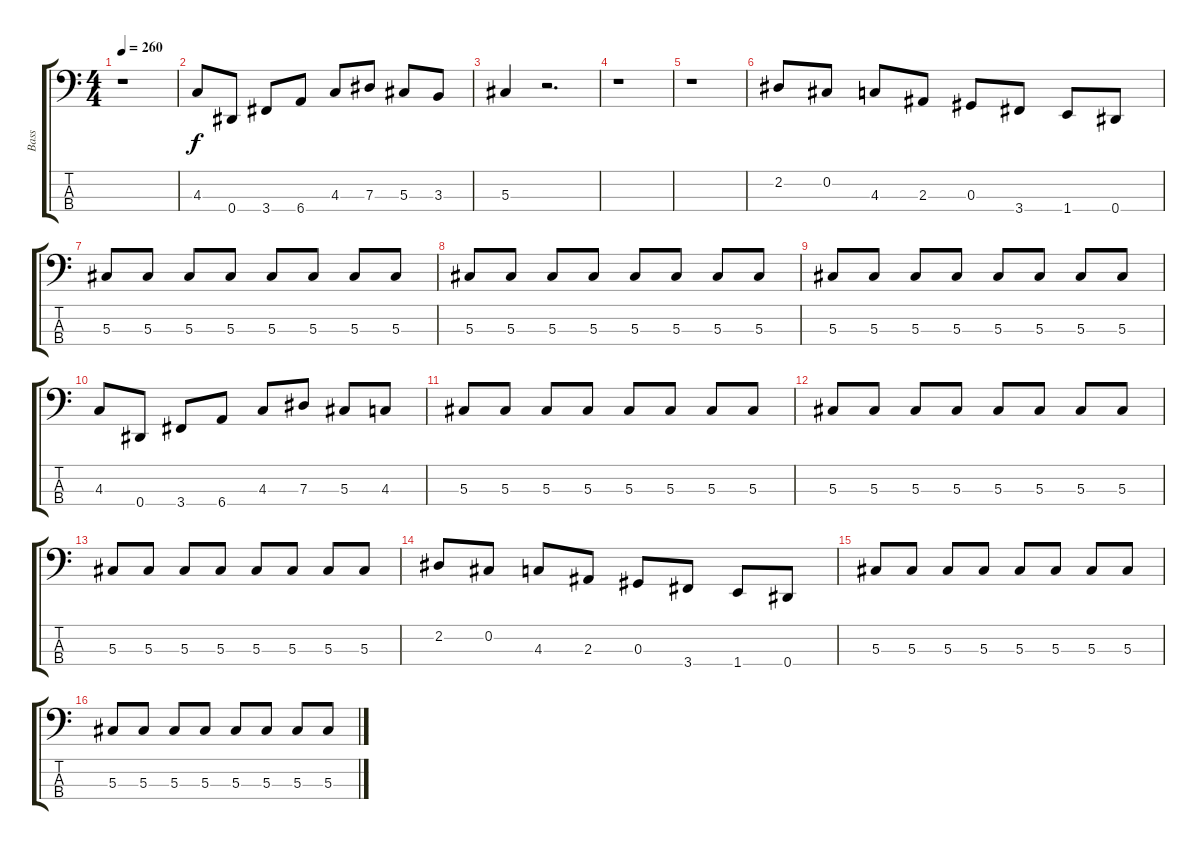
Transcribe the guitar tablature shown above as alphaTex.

\track ("Bass" "Bass") {instrument electricbassfinger}
\staff {score tabs}
\tuning (Gb2 Db2 Ab1 Eb1) {hide}
\ts (4 4)
\tempo 260
\clef f4
\ks c
r.1{dy f} |
4.3.8 0.4.8 3.4.8 6.4.8 4.3.8 7.3.8 5.3.8 3.3.8 |
5.3.4 r.2{d} |
r.1 |
r.1 |
2.2.8 0.2.8 4.3.8 2.3.8 0.3.8 3.4.8 1.4.8 0.4.8 |
5.3.8 5.3.8 5.3.8 5.3.8 5.3.8 5.3.8 5.3.8 5.3.8 |
5.3.8 5.3.8 5.3.8 5.3.8 5.3.8 5.3.8 5.3.8 5.3.8 |
5.3.8 5.3.8 5.3.8 5.3.8 5.3.8 5.3.8 5.3.8 5.3.8 |
4.3.8 0.4.8 3.4.8 6.4.8 4.3.8 7.3.8 5.3.8 4.3.8 |
5.3.8 5.3.8 5.3.8 5.3.8 5.3.8 5.3.8 5.3.8 5.3.8 |
5.3.8 5.3.8 5.3.8 5.3.8 5.3.8 5.3.8 5.3.8 5.3.8 |
5.3.8 5.3.8 5.3.8 5.3.8 5.3.8 5.3.8 5.3.8 5.3.8 |
2.2.8 0.2.8 4.3.8 2.3.8 0.3.8 3.4.8 1.4.8 0.4.8 |
5.3.8 5.3.8 5.3.8 5.3.8 5.3.8 5.3.8 5.3.8 5.3.8 |
5.3.8 5.3.8 5.3.8 5.3.8 5.3.8 5.3.8 5.3.8 5.3.8
